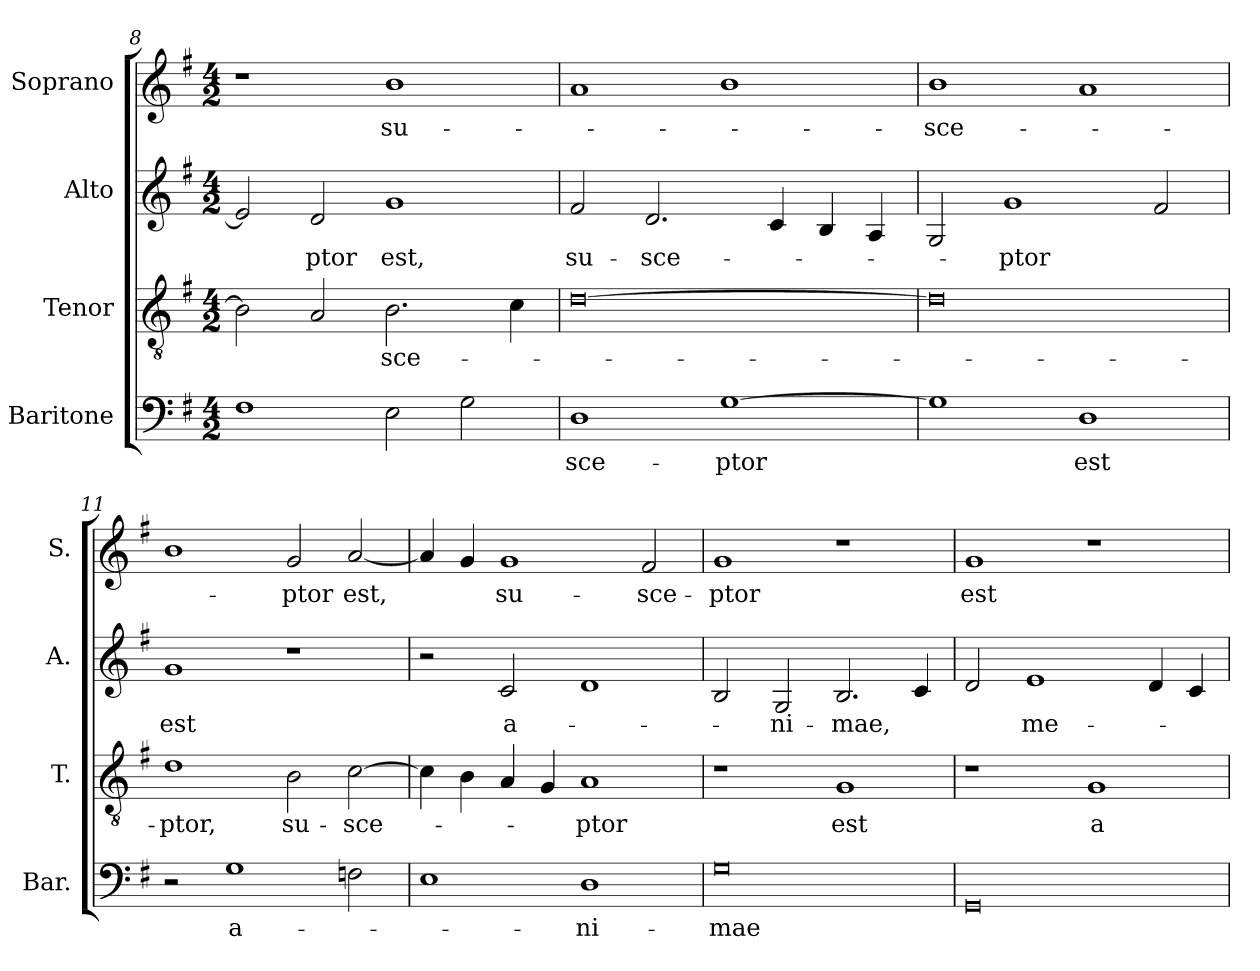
**kern	**text	**kern	**text	**kern	**text	**kern	**text
*part4	*part4	*part3	*part3	*part2	*part2	*part1	*part1
*staff4	*staff4	*staff3	*staff3	*staff2	*staff2	*staff1	*staff1
*I"Baritone	*	*I"Tenor	*	*I"Alto	*	*I"Soprano	*
*I'Bar.	*	*I'T.	*	*I'A.	*	*I'S.	*
!!LO:LB:g=z
*clefF4	*	*clefGv2	*	*clefG2	*	*clefG2	*
*	*	*ITrd7c12	*	*	*	*	*
*k[f#]	*	*k[f#]	*	*k[f#]	*	*k[f#]	*
*G:	*	*G:	*	*G:	*	*G:	*
*M4/2	*	*M4/2	*	*M4/2	*	*M4/2	*
=8	=8	=8	=8	=8	=8	=8	=8
1F#i	.	2BBi\]	.	2ei/]	.	1r	.
!	!	!	!	!	!LO:LY:b:color=#000000	!	!
.	.	2AAi/	.	2di/	-ptor	.	.
!	!	!	!LO:LY:b:color=#000000	!	!	!	!
!	!	!	!	!	!LO:LY:b:color=#000000	!	!
!	!	!	!	!	!	!	!LO:LY:b:color=#000000
2Ei\	.	2.BBi\	-sce-	1gi	est,	1bi	su-
2Gi\	.	.	.	.	.	.	.
.	.	4Ci\	.	.	.	.	.
=9	=9	=9	=9	=9	=9	=9	=9
!	!LO:LY:b:color=#000000	!	!	!	!	!	!
!	!	!	!	!	!LO:LY:b:color=#000000	!	!
1Di	-sce-	[0Di	.	2f#i/	su-	1ai	.
!	!	!	!	!	!LO:LY:b:color=#000000	!	!
.	.	.	.	2.di/	-sce-	.	.
!	!LO:LY:b:color=#000000	!	!	!	!	!	!
[1Gi	-ptor	.	.	.	.	1bi	.
.	.	.	.	4ci/	.	.	.
.	.	.	.	4Bi/	.	.	.
.	.	.	.	4Ai/	.	.	.
=10	=10	=10	=10	=10	=10	=10	=10
!	!	!	!	!	!	!	!LO:LY:b:color=#000000
1Gi]	.	0Di]	.	2Gi/	.	1bi	-sce-
!	!	!	!	!	!LO:LY:b:color=#000000	!	!
.	.	.	.	1gi	-ptor	.	.
!	!LO:LY:b:color=#000000	!	!	!	!	!	!
1Di	est	.	.	.	.	1ai	.
.	.	.	.	2f#i/	.	.	.
=11	=11	=11	=11	=11	=11	=11	=11
!	!	!	!LO:LY:b:color=#000000	!	!	!	!
!	!	!	!	!	!LO:LY:b:color=#000000	!	!
2r	.	1Di	-ptor,	1gi	est	1bi	.
!	!LO:LY:b:color=#000000	!	!	!	!	!	!
1Gi	a-	.	.	.	.	.	.
!	!	!	!LO:LY:b:color=#000000	!	!	!	!
!	!	!	!	!	!	!	!LO:LY:b:color=#000000
.	.	2BBi\	su-	1r	.	2gi/	-ptor
!	!	!	!LO:LY:b:color=#000000	!	!	!	!
!	!	!	!	!	!	!	!LO:LY:b:color=#000000
2Fni\	.	[2Ci\	-sce-	.	.	[2ai/	est,
=12	=12	=12	=12	=12	=12	=12	=12
1Ei	.	4Ci\]	.	2r	.	4ai/]	.
.	.	4BBi\	.	.	.	4gi/	.
!	!	!	!	!	!LO:LY:b:color=#000000	!	!
!	!	!	!	!	!	!	!LO:LY:b:color=#000000
.	.	4AAi/	.	2ci/	a-	1gi	su-
.	.	4GGi/	.	.	.	.	.
!	!LO:LY:b:color=#000000	!	!	!	!	!	!
!	!	!	!LO:LY:b:color=#000000	!	!	!	!
1Di	-ni-	1AAi	-ptor	1di	.	.	.
!	!	!	!	!	!	!	!LO:LY:b:color=#000000
.	.	.	.	.	.	2f#i/	-sce-
=13	=13	=13	=13	=13	=13	=13	=13
!	!LO:LY:b:color=#000000	!	!	!	!	!	!
!	!	!	!	!	!	!	!LO:LY:b:color=#000000
0Gi	-mae	1r	.	2Bi/	.	1gi	-ptor
!	!	!	!	!	!LO:LY:b:color=#000000	!	!
.	.	.	.	2Gi/	-ni-	.	.
!	!	!	!LO:LY:b:color=#000000	!	!	!	!
!	!	!	!	!	!LO:LY:b:color=#000000	!	!
.	.	1GGi	est	2.Bi/	-mae,	1r	.
.	.	.	.	4ci/	.	.	.
=14	=14	=14	=14	=14	=14	=14	=14
!	!	!	!	!	!	!	!LO:LY:b:color=#000000
0GGi	.	1r	.	2di/	.	1gi	est
!	!	!	!	!	!LO:LY:b:color=#000000	!	!
.	.	.	.	1ei	me-	.	.
!	!	!	!LO:LY:b:color=#000000	!	!	!	!
.	.	1GGi	a-	.	.	1r	.
.	.	.	.	4di/	.	.	.
.	.	.	.	4ci/	.	.	.
=	=	=	=	=	=	=	=
*-	*-	*-	*-	*-	*-	*-	*-
